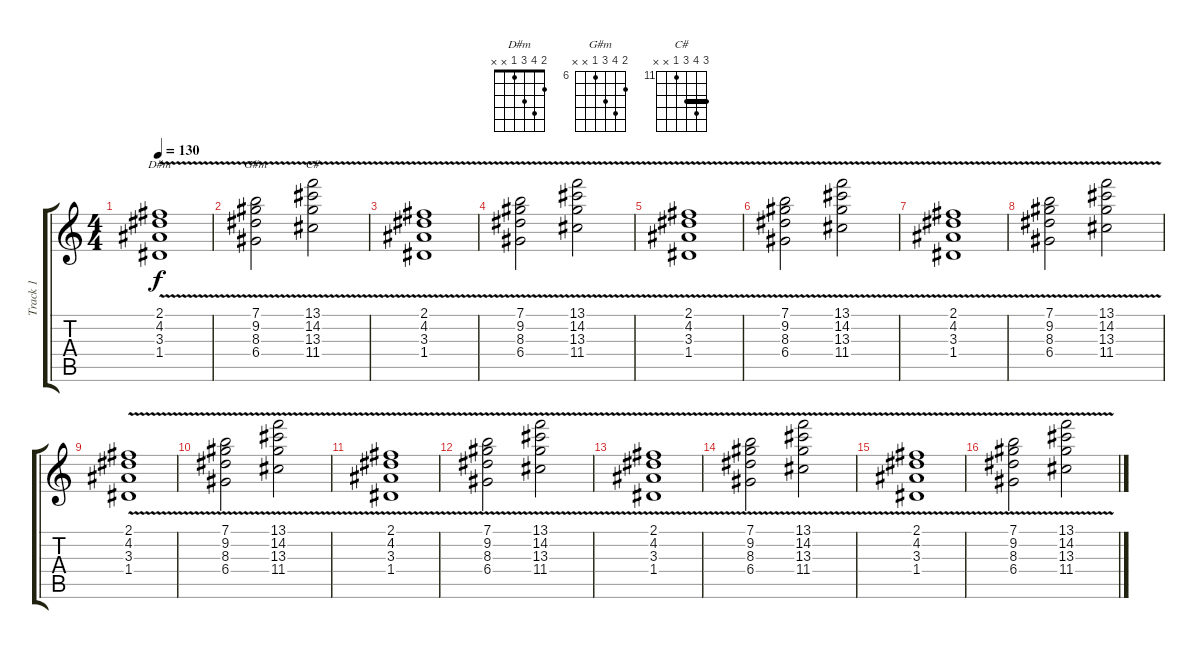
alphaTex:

\track ("Track 1" "Track 1") {instrument overdrivenguitar}
\staff {score tabs}
\tuning (E4 B3 G3 D3 A2 E2) {hide}
\chord ("D#m" 2 4 3 1 x x)
\chord ("G#m" 7 9 8 6 x x) {firstfret 6}
\chord ("C#" 13 14 13 11 x x) {firstfret 11 barre 13}
\ts (4 4)
\tempo 130
\clef g2
\ks c
(2.1{v} 4.2 3.3 1.4).1{ch "D#m" dy f instrument overdrivenguitar} |
(7.1 9.2 8.3 6.4{v}).2{ch "G#m"} (13.1{v} 14.2 13.3 11.4).2{ch "C#"} |
(2.1{v} 4.2 3.3 1.4).1 |
(7.1 9.2 8.3 6.4{v}).2 (13.1{v} 14.2 13.3 11.4).2 |
(2.1{v} 4.2 3.3 1.4).1 |
(7.1 9.2 8.3 6.4{v}).2 (13.1{v} 14.2 13.3 11.4).2 |
(2.1{v} 4.2 3.3 1.4).1 |
(7.1 9.2 8.3 6.4{v}).2 (13.1{v} 14.2 13.3 11.4).2 |
(2.1{v} 4.2 3.3 1.4).1 |
(7.1 9.2 8.3 6.4{v}).2 (13.1{v} 14.2 13.3 11.4).2 |
(2.1{v} 4.2 3.3 1.4).1 |
(7.1 9.2 8.3 6.4{v}).2 (13.1{v} 14.2 13.3 11.4).2 |
(2.1{v} 4.2 3.3 1.4).1 |
(7.1 9.2 8.3 6.4{v}).2 (13.1{v} 14.2 13.3 11.4).2 |
(2.1{v} 4.2 3.3 1.4).1 |
(7.1 9.2 8.3 6.4{v}).2 (13.1{v} 14.2 13.3 11.4).2
